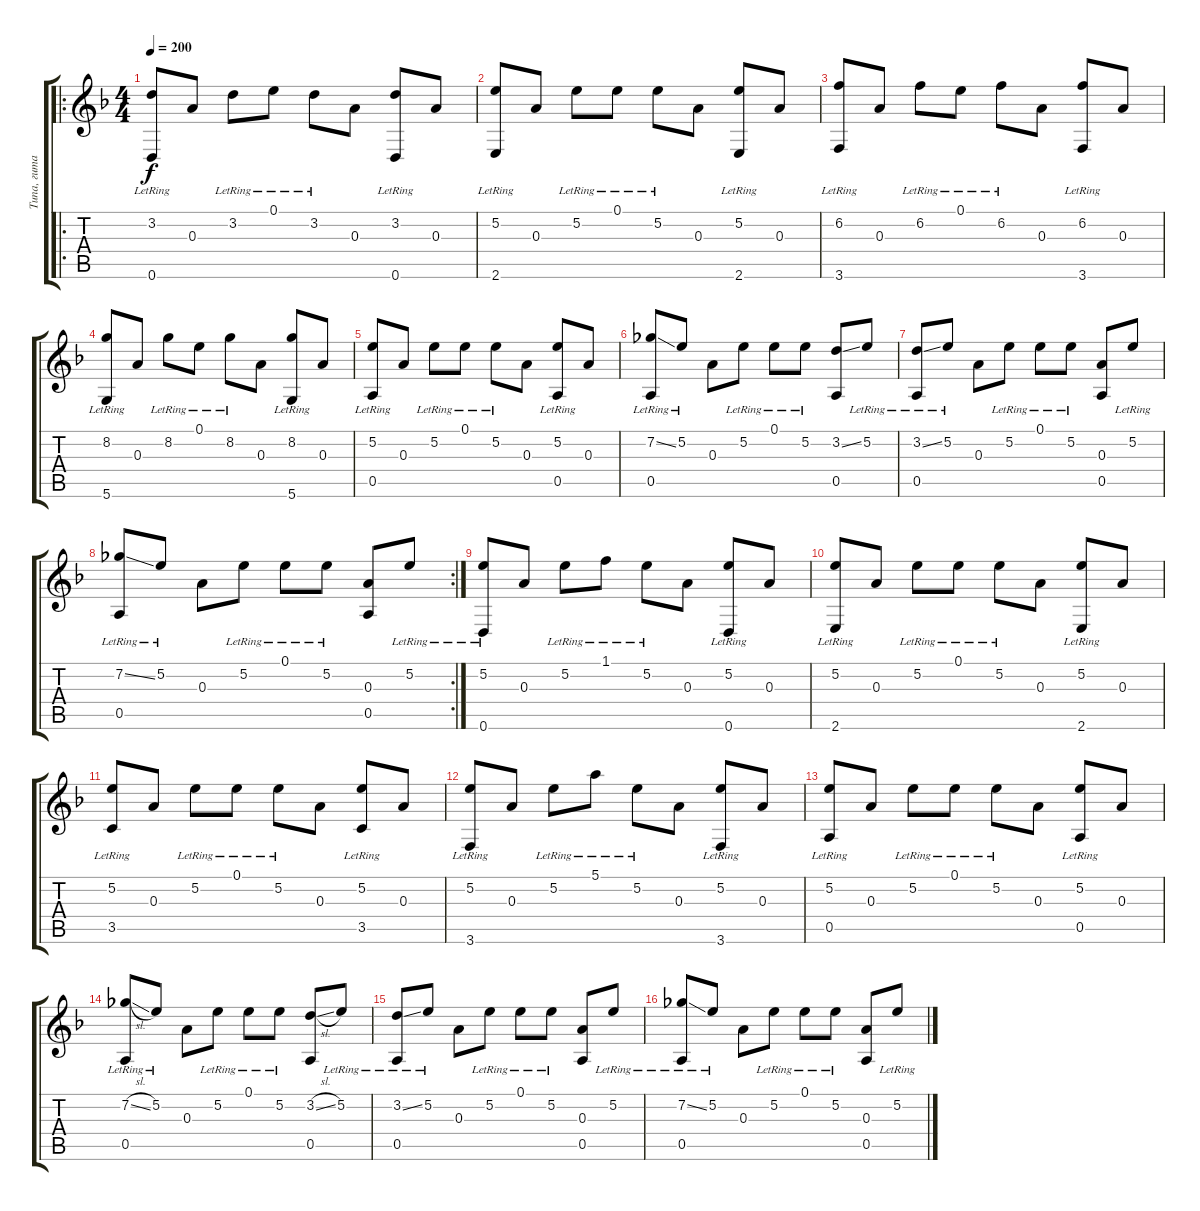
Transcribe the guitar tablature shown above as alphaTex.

\track ("Типа, гитара" "Типа, гита") {instrument acousticguitarsteel}
\staff {score tabs}
\tuning (E4 B3 A3 D3 A2 D2) {hide}
\ro
\ts (4 4)
\tempo 200
\clef g2
\ks f
(3.2{lr} 0.6{lr}).8{dy f instrument acousticguitarsteel} 0.3.8 3.2{lr}.8 0.1{lr}.8 3.2{lr}.8 0.3.8 (3.2{lr} 0.6).8 0.3.8 |
(5.2{lr} 2.6{lr}).8 0.3.8 5.2{lr}.8 0.1{lr}.8 5.2{lr}.8 0.3.8 (5.2{lr} 2.6).8 0.3.8 |
(6.2{lr} 3.6{lr}).8 0.3.8 6.2{lr}.8 0.1{lr}.8 6.2{lr}.8 0.3.8 (6.2{lr} 3.6).8 0.3.8 |
(8.2{lr} 5.6{lr}).8 0.3.8 8.2{lr}.8 0.1{lr}.8 8.2{lr}.8 0.3.8 (8.2{lr} 5.6).8 0.3.8 |
(5.2{lr} 0.5{lr}).8 0.3.8 5.2{lr}.8 0.1{lr}.8 5.2{lr}.8 0.3.8 (5.2{lr} 0.5).8 0.3.8 |
(7.2{ss} 0.5{lr}).8 5.2{lr}.8 0.3.8 5.2{lr}.8 0.1{lr}.8 5.2{lr}.8 (3.2{ss} 0.5).8 5.2{lr}.8 |
(3.2{ss} 0.5{lr}).8 5.2{lr}.8 0.3.8 5.2{lr}.8 0.1{lr}.8 5.2{lr}.8 (0.3 0.5).8 5.2{lr}.8 |
\rc 2
(7.2{ss} 0.5{lr}).8 5.2{lr}.8 0.3.8 5.2{lr}.8 0.1{lr}.8 5.2{lr}.8 (0.3 0.5).8 5.2{lr}.8 |
(5.2{lr} 0.6{lr}).8 0.3.8 5.2{lr}.8 1.1{lr}.8 5.2{lr}.8 0.3.8 (5.2{lr} 0.6).8 0.3.8 |
(5.2{lr} 2.6{lr}).8 0.3.8 5.2{lr}.8 0.1{lr}.8 5.2{lr}.8 0.3.8 (5.2{lr} 2.6).8 0.3.8 |
(5.2{lr} 3.5{lr}).8 0.3.8 5.2{lr}.8 0.1{lr}.8 5.2{lr}.8 0.3.8 (5.2{lr} 3.5).8 0.3.8 |
(5.2{lr} 3.6{lr}).8 0.3.8 5.2{lr}.8 5.1{lr}.8 5.2{lr}.8 0.3.8 (5.2{lr} 3.6).8 0.3.8 |
(5.2{lr} 0.5{lr}).8 0.3.8 5.2{lr}.8 0.1{lr}.8 5.2{lr}.8 0.3.8 (5.2{lr} 0.5).8 0.3.8 |
(7.2{sl} 0.5{lr}).8 5.2{lr}.8 0.3.8 5.2{lr}.8 0.1{lr}.8 5.2{lr}.8 (3.2{sl} 0.5).8 5.2{lr}.8 |
(3.2{ss} 0.5{lr}).8 5.2{lr}.8 0.3.8 5.2{lr}.8 0.1{lr}.8 5.2{lr}.8 (0.3 0.5).8 5.2{lr}.8 |
(7.2{ss} 0.5{lr}).8 5.2{lr}.8 0.3.8 5.2{lr}.8 0.1{lr}.8 5.2{lr}.8 (0.3 0.5).8 5.2{lr}.8
